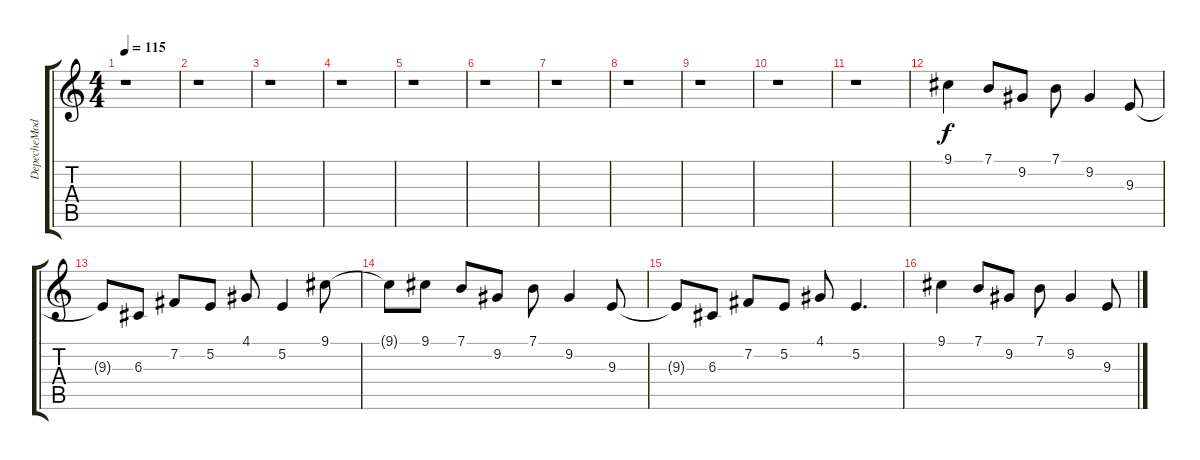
\track ("DepecheMode 1984" "DepecheMod") {instrument pad2warm}
\staff {score tabs}
\tuning (E4 B3 G3 D3 A2 E2) {hide}
\ts (4 4)
\tempo 115
\clef g2
\ks c
r.1{dy f} |
r.1 |
r.1 |
r.1 |
r.1 |
r.1 |
r.1 |
r.1 |
r.1 |
r.1 |
r.1 |
9.1.4 7.1.8 9.2.8 7.1.8 9.2.4 9.3.8 |
9.3{t}.8 6.3.8 7.2.8 5.2.8 4.1.8 5.2.4 9.1.8 |
9.1{t}.8 9.1.8 7.1.8 9.2.8 7.1.8 9.2.4 9.3.8 |
9.3{t}.8 6.3.8 7.2.8 5.2.8 4.1.8 5.2.4{d} |
9.1.4 7.1.8 9.2.8 7.1.8 9.2.4 9.3.8
